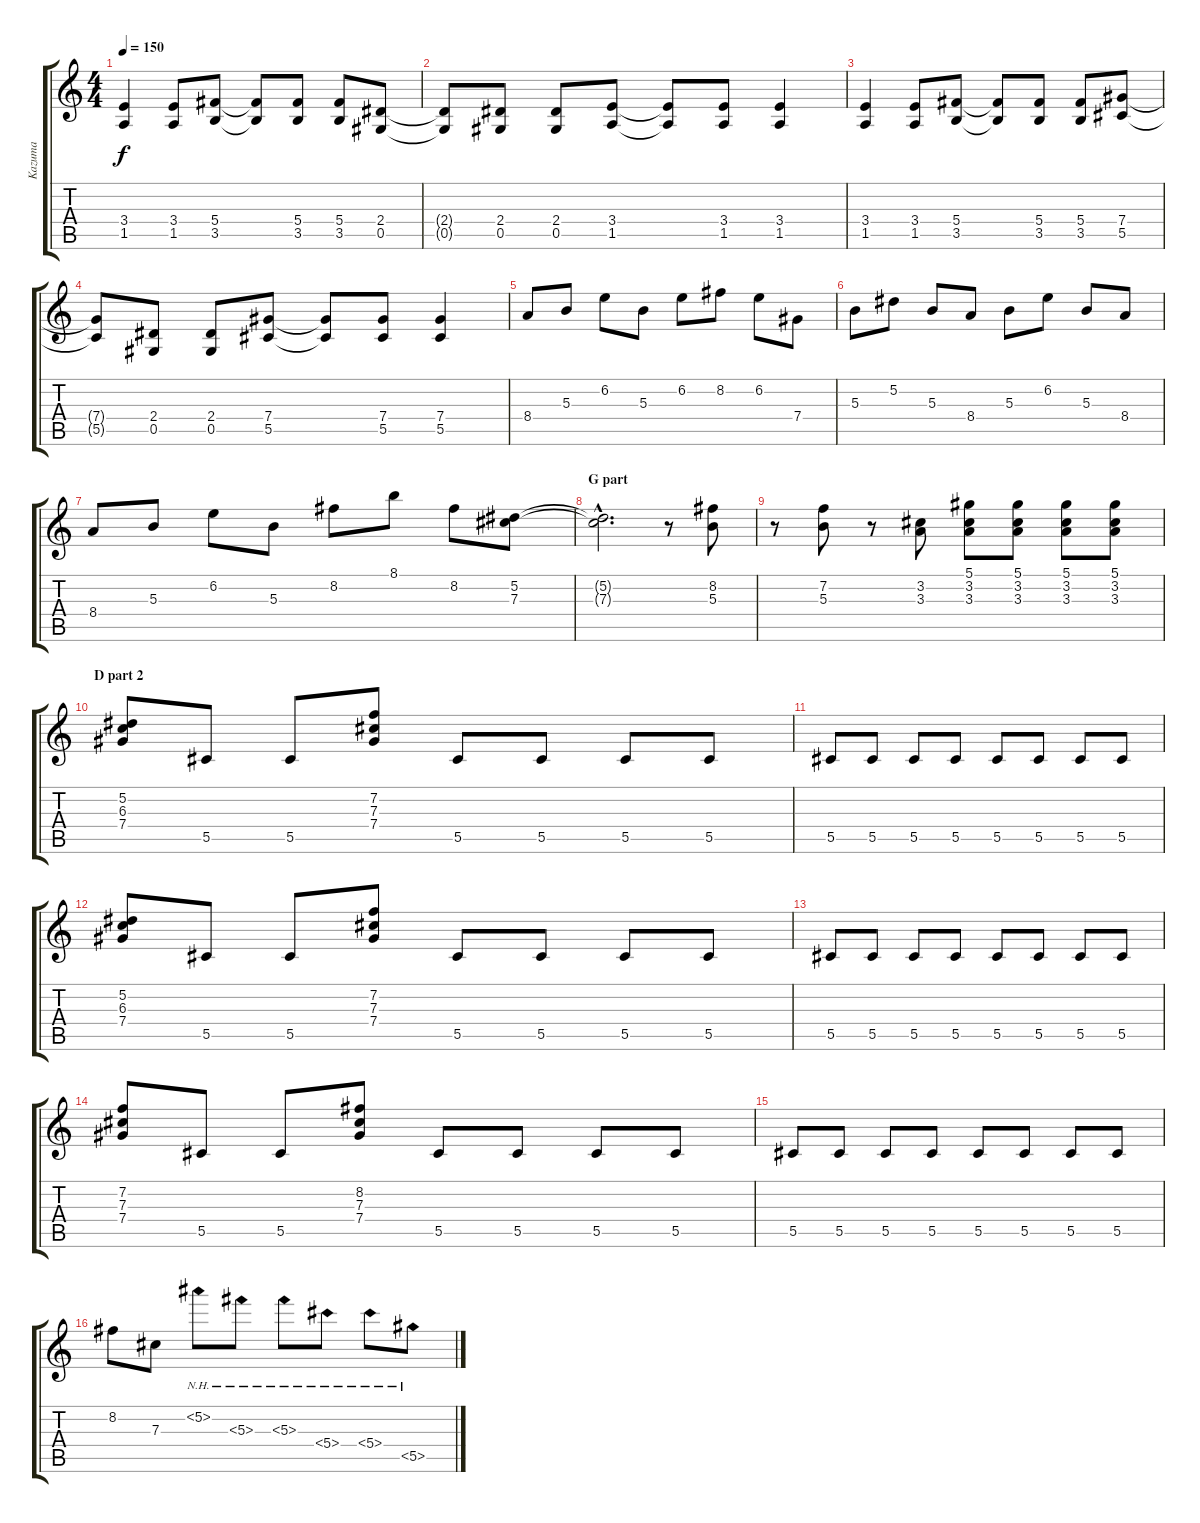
\track ("Kazuma" "Kazuma") {instrument distortionguitar}
\staff {score tabs}
\tuning (Eb4 Bb3 Gb3 Db3 Ab2 Eb2) {hide}
\ts (4 4)
\tempo 150
\clef g2
\ks c
(3.4 1.5).4{dy f} (3.4 1.5).8 (5.4 3.5).8 (5.4{t} 3.5{t}).8 (5.4 3.5).8 (5.4 3.5).8 (2.4 0.5).8 |
(2.4{t} 0.5{t}).8 (2.4 0.5).8 (2.4 0.5).8 (3.4 1.5).8 (3.4{t} 1.5{t}).8 (3.4 1.5).8 (3.4 1.5).4 |
(3.4 1.5).4 (3.4 1.5).8 (5.4 3.5).8 (5.4{t} 3.5{t}).8 (5.4 3.5).8 (5.4 3.5).8 (7.4 5.5).8 |
(7.4{t} 5.5{t}).8 (2.4 0.5).8 (2.4 0.5).8 (7.4 5.5).8 (7.4{t} 5.5{t}).8 (7.4 5.5).8 (7.4 5.5).4 |
8.4.8 5.3.8 6.2.8 5.3.8 6.2.8 8.2.8 6.2.8 7.4.8 |
5.3.8 5.2.8 5.3.8 8.4.8 5.3.8 6.2.8 5.3.8 8.4.8 |
8.4.8 5.3.8 6.2.8 5.3.8 8.2.8 8.1.8 8.2.8 (5.2 7.3).8 |
\section ("" "G part")
(5.2{hac t} 7.3{hac t}).2{d} r.8 (8.2 5.3).8 |
r.8 (7.2 5.3).8 r.8 (3.2 3.3).8 (5.1 3.2 3.3).8 (5.1 3.2 3.3).8 (5.1 3.2 3.3).8 (5.1 3.2 3.3).8 |
\section ("" "D part 2")
(5.2 6.3 7.4).8 5.5.8 5.5.8 (7.2 7.3 7.4).8 5.5.8 5.5.8 5.5.8 5.5.8 |
5.5.8 5.5.8 5.5.8 5.5.8 5.5.8 5.5.8 5.5.8 5.5.8 |
(5.2 6.3 7.4).8 5.5.8 5.5.8 (7.2 7.3 7.4).8 5.5.8 5.5.8 5.5.8 5.5.8 |
5.5.8 5.5.8 5.5.8 5.5.8 5.5.8 5.5.8 5.5.8 5.5.8 |
(7.2 7.3 7.4).8 5.5.8 5.5.8 (8.2 7.3 7.4).8 5.5.8 5.5.8 5.5.8 5.5.8 |
5.5.8 5.5.8 5.5.8 5.5.8 5.5.8 5.5.8 5.5.8 5.5.8 |
8.2.8 7.3.8 5.2{nh}.8 5.3{nh}.8 5.3{nh}.8 5.4{nh}.8 5.4{nh}.8 5.5{nh}.8
